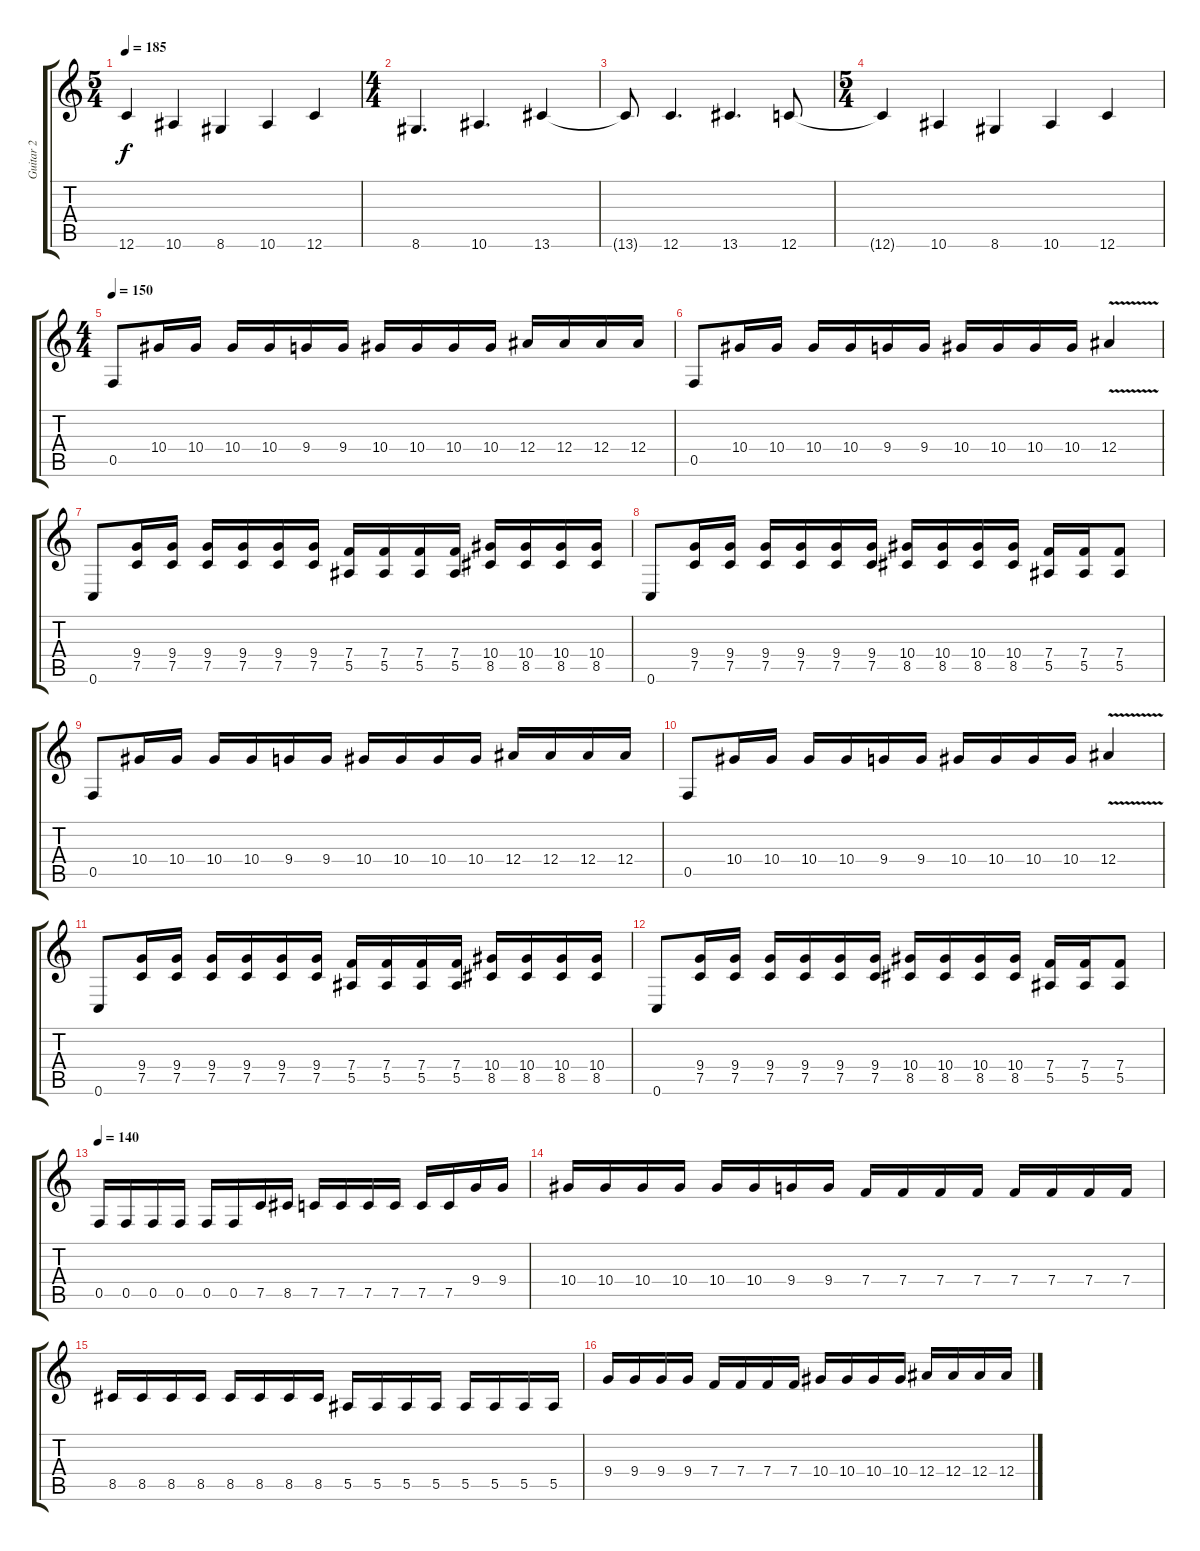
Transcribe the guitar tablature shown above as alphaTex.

\track ("Guitar 2" "Guitar 2") {instrument distortionguitar}
\staff {score tabs}
\tuning (C4 G3 Eb3 Bb2 F2 C2) {hide}
\ts (5 4)
\tempo 185
\clef g2
\ks c
12.6{t}.4{dy f} 10.6.4 8.6.4 10.6.4 12.6.4 |
\ts (4 4)
8.6.4{d} 10.6.4{d} 13.6.4 |
13.6{t}.8 12.6.4{d} 13.6.4{d} 12.6.8 |
\ts (5 4)
12.6{t}.4 10.6.4 8.6.4 10.6.4 12.6.4 |
\ts (4 4)
\tempo 150
0.5.8 10.4.16 10.4.16 10.4.16 10.4.16 9.4.16 9.4.16 10.4.16 10.4.16 10.4.16 10.4.16 12.4.16 12.4.16 12.4.16 12.4.16 |
0.5.8 10.4.16 10.4.16 10.4.16 10.4.16 9.4.16 9.4.16 10.4.16 10.4.16 10.4.16 10.4.16 12.4{v}.4 |
0.6.8 (9.4 7.5).16 (9.4 7.5).16 (9.4 7.5).16 (9.4 7.5).16 (9.4 7.5).16 (9.4 7.5).16 (7.4 5.5).16 (7.4 5.5).16 (7.4 5.5).16 (7.4 5.5).16 (10.4 8.5).16 (10.4 8.5).16 (10.4 8.5).16 (10.4 8.5).16 |
0.6.8 (9.4 7.5).16 (9.4 7.5).16 (9.4 7.5).16 (9.4 7.5).16 (9.4 7.5).16 (9.4 7.5).16 (10.4 8.5).16 (10.4 8.5).16 (10.4 8.5).16 (10.4 8.5).16 (7.4 5.5).16 (7.4 5.5).16 (7.4 5.5).8 |
0.5.8 10.4.16 10.4.16 10.4.16 10.4.16 9.4.16 9.4.16 10.4.16 10.4.16 10.4.16 10.4.16 12.4.16 12.4.16 12.4.16 12.4.16 |
0.5.8 10.4.16 10.4.16 10.4.16 10.4.16 9.4.16 9.4.16 10.4.16 10.4.16 10.4.16 10.4.16 12.4{v}.4 |
0.6.8 (9.4 7.5).16 (9.4 7.5).16 (9.4 7.5).16 (9.4 7.5).16 (9.4 7.5).16 (9.4 7.5).16 (7.4 5.5).16 (7.4 5.5).16 (7.4 5.5).16 (7.4 5.5).16 (10.4 8.5).16 (10.4 8.5).16 (10.4 8.5).16 (10.4 8.5).16 |
0.6.8 (9.4 7.5).16 (9.4 7.5).16 (9.4 7.5).16 (9.4 7.5).16 (9.4 7.5).16 (9.4 7.5).16 (10.4 8.5).16 (10.4 8.5).16 (10.4 8.5).16 (10.4 8.5).16 (7.4 5.5).16 (7.4 5.5).16 (7.4 5.5).8 |
\tempo 140
0.5.16 0.5.16 0.5.16 0.5.16 0.5.16 0.5.16 7.5.16 8.5.16 7.5.16 7.5.16 7.5.16 7.5.16 7.5.16 7.5.16 9.4.16 9.4.16 |
10.4.16 10.4.16 10.4.16 10.4.16 10.4.16 10.4.16 9.4.16 9.4.16 7.4.16 7.4.16 7.4.16 7.4.16 7.4.16 7.4.16 7.4.16 7.4.16 |
8.5.16 8.5.16 8.5.16 8.5.16 8.5.16 8.5.16 8.5.16 8.5.16 5.5.16 5.5.16 5.5.16 5.5.16 5.5.16 5.5.16 5.5.16 5.5.16 |
9.4.16 9.4.16 9.4.16 9.4.16 7.4.16 7.4.16 7.4.16 7.4.16 10.4.16 10.4.16 10.4.16 10.4.16 12.4.16 12.4.16 12.4.16 12.4.16
